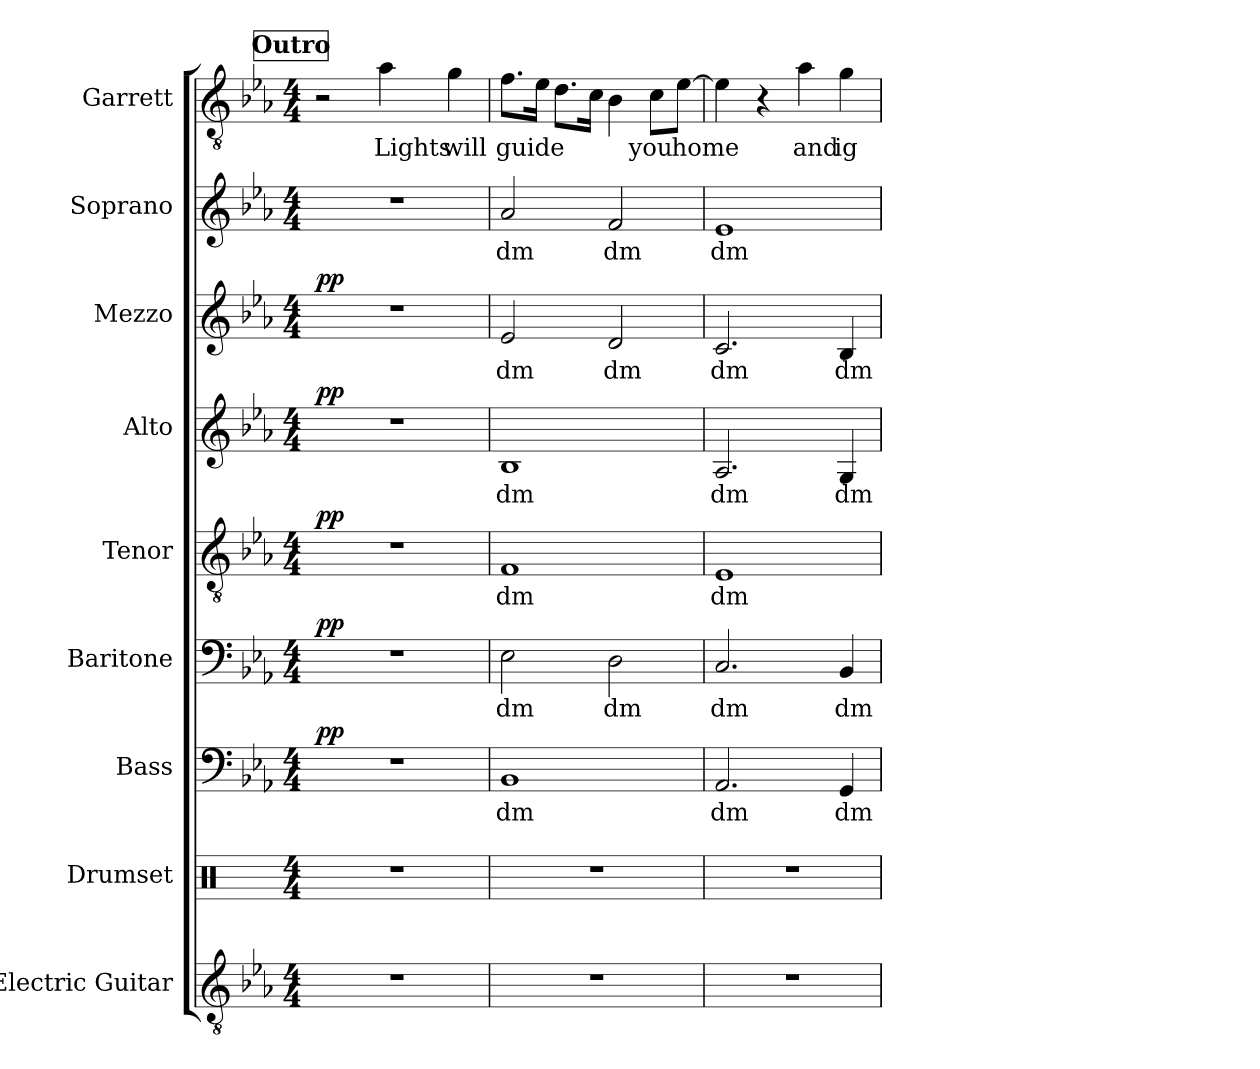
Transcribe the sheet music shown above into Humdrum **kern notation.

**kern	**kern	**kern	**text	**dynam	**kern	**text	**dynam	**kern	**text	**dynam	**kern	**text	**dynam	**kern	**text	**dynam	**kern	**text	**dynam	**kern	**text
*part9	*part8	*part7	*part7	*part7	*part6	*part6	*part6	*part5	*part5	*part5	*part4	*part4	*part4	*part3	*part3	*part3	*part2	*part2	*part2	*part1	*part1
*staff9	*staff8	*staff7	*staff7	*staff7	*staff6	*staff6	*staff6	*staff5	*staff5	*staff5	*staff4	*staff4	*staff4	*staff3	*staff3	*staff3	*staff2	*staff2	*staff2	*staff1	*staff1
*I"Electric Guitar	*I"Drumset	*I"Bass	*	*	*I"Baritone	*	*	*I"Tenor	*	*	*I"Alto	*	*	*I"Mezzo	*	*	*I"Soprano	*	*	*I"Garrett	*
*I'El. Guit.	*	*I'Bass	*	*	*I'Bari	*	*	*I'Ten	*	*	*I'Alt	*	*	*I'Mez	*	*	*I'Sop	*	*	*I'G	*
*clefGv2	*clefX	*clefF4	*	*	*clefF4	*	*	*clefGv2	*	*	*clefG2	*	*	*clefG2	*	*	*clefG2	*	*	*clefGv2	*
*k[b-e-a-]	*k[]	*k[b-e-a-]	*	*	*k[b-e-a-]	*	*	*k[b-e-a-]	*	*	*k[b-e-a-]	*	*	*k[b-e-a-]	*	*	*k[b-e-a-]	*	*	*k[b-e-a-]	*
*M4/4	*M4/4	*M4/4	*	*	*M4/4	*	*	*M4/4	*	*	*M4/4	*	*	*M4/4	*	*	*M4/4	*	*	*M4/4	*
!!LO:REH:place=s1:a:B:fs=14:t=Outro
=70	=70	=70	=70	=70	=70	=70	=70	=70	=70	=70	=70	=70	=70	=70	=70	=70	=70	=70	=70	=70	=70
!	!	!	!	!LO:DY:b	!	!	!LO:DY:b	!	!	!LO:DY:b	!	!	!LO:DY:b	!	!	!LO:DY:b	!	!	!LO:DY:b	!	!
!	!	!	!	!	!	!	!	!	!	!	!	!	!	!	!	!	!	!	!LO:DY:n=1:a	!	!
1r	1r	1r	.	pp	1r	.	pp	1r	.	pp	1r	.	pp	1r	.	pp	1r	.	pp mf	2r	.
!	!	!	!	!	!	!	!	!	!	!	!	!	!	!	!	!	!	!	!	!	!LO:LY:b
.	.	.	.	.	.	.	.	.	.	.	.	.	.	.	.	.	.	.	.	4a-\	Lights
!	!	!	!	!	!	!	!	!	!	!	!	!	!	!	!	!	!	!	!	!	!LO:LY:b
.	.	.	.	.	.	.	.	.	.	.	.	.	.	.	.	.	.	.	.	4g\	will
=71	=71	=71	=71	=71	=71	=71	=71	=71	=71	=71	=71	=71	=71	=71	=71	=71	=71	=71	=71	=71	=71
!	!	!	!LO:LY:b	!	!	!LO:LY:b	!	!	!LO:LY:b	!	!	!LO:LY:b	!	!	!LO:LY:b	!	!	!LO:LY:b	!	!	!LO:LY:b
1r	1r	1BB-	dm	.	2E-\	dm	.	1F	dm	.	1B-	dm	.	2e-/	dm	.	2a-/	dm	.	8.f\L	guide
.	.	.	.	.	.	.	.	.	.	.	.	.	.	.	.	.	.	.	.	16e-\Jk	.
.	.	.	.	.	.	.	.	.	.	.	.	.	.	.	.	.	.	.	.	8.d\L	.
.	.	.	.	.	.	.	.	.	.	.	.	.	.	.	.	.	.	.	.	16c\Jk	.
!	!	!	!	!	!	!LO:LY:b	!	!	!	!	!	!	!	!	!LO:LY:b	!	!	!LO:LY:b	!	!	!
.	.	.	.	.	2D\	dm	.	.	.	.	.	.	.	2d/	dm	.	2f/	dm	.	4B-\	.
!	!	!	!	!	!	!	!	!	!	!	!	!	!	!	!	!	!	!	!	!	!LO:LY:b
.	.	.	.	.	.	.	.	.	.	.	.	.	.	.	.	.	.	.	.	8c\L	you
!	!	!	!	!	!	!	!	!	!	!	!	!	!	!	!	!	!	!	!	!	!LO:LY:b
.	.	.	.	.	.	.	.	.	.	.	.	.	.	.	.	.	.	.	.	[8e-\J	home
=72	=72	=72	=72	=72	=72	=72	=72	=72	=72	=72	=72	=72	=72	=72	=72	=72	=72	=72	=72	=72	=72
!	!	!	!LO:LY:b	!	!	!LO:LY:b	!	!	!LO:LY:b	!	!	!LO:LY:b	!	!	!LO:LY:b	!	!	!LO:LY:b	!	!	!
1r	1r	2.AA-/	dm	.	2.C/	dm	.	1E-	dm	.	2.A-/	dm	.	2.c/	dm	.	1e-	dm	.	4e-\]	.
.	.	.	.	.	.	.	.	.	.	.	.	.	.	.	.	.	.	.	.	4r	.
!	!	!	!	!	!	!	!	!	!	!	!	!	!	!	!	!	!	!	!	!	!LO:LY:b
.	.	.	.	.	.	.	.	.	.	.	.	.	.	.	.	.	.	.	.	4a-\	and
!	!	!	!LO:LY:b	!	!	!LO:LY:b	!	!	!	!	!	!LO:LY:b	!	!	!LO:LY:b	!	!	!	!	!	!LO:LY:b
.	.	4GG/	dm	.	4BB-/	dm	.	.	.	.	4G/	dm	.	4B-/	dm	.	.	.	.	4g\	ig-
=	=	=	=	=	=	=	=	=	=	=	=	=	=	=	=	=	=	=	=	=	=
*-	*-	*-	*-	*-	*-	*-	*-	*-	*-	*-	*-	*-	*-	*-	*-	*-	*-	*-	*-	*-	*-
